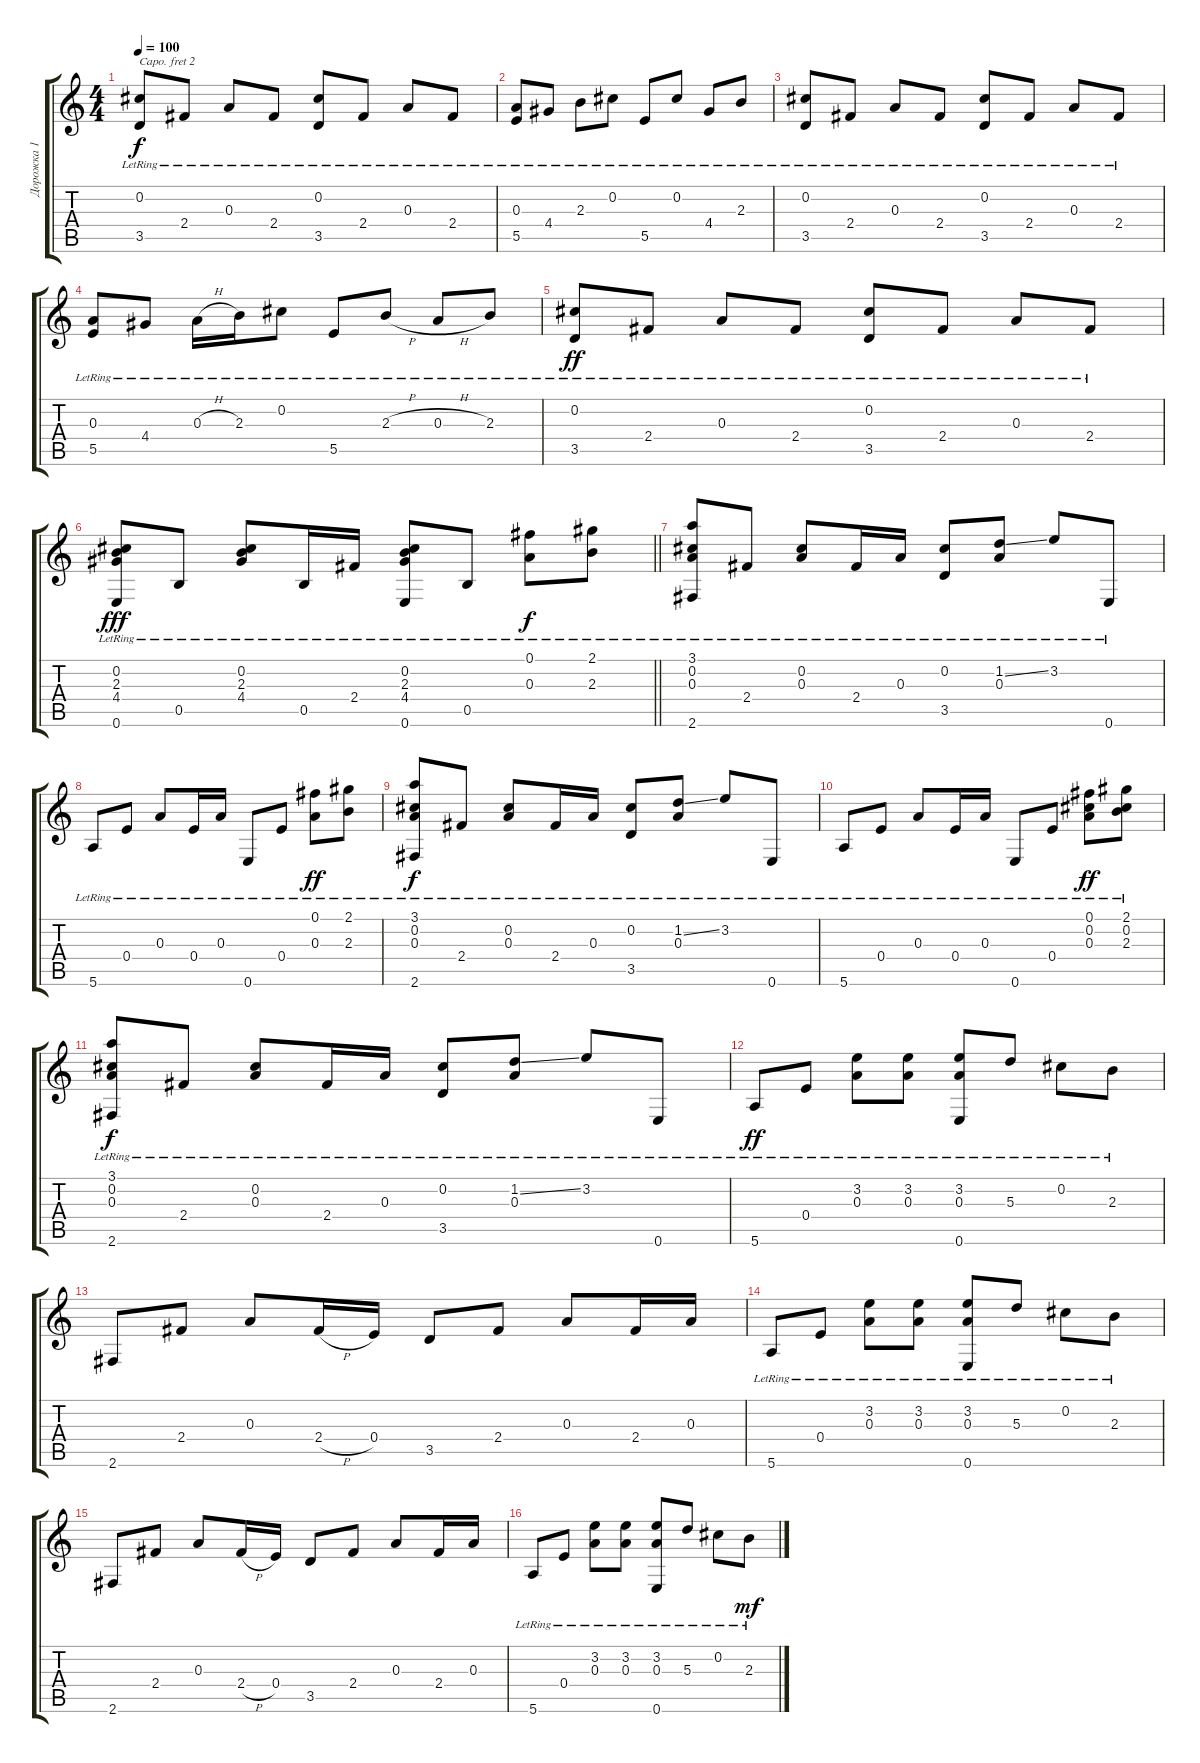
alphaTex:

\track ("Дорожка 1" "Дорожка 1") {instrument acousticguitarsteel}
\staff {score tabs}
\capo 2
\tuning (E4 B3 G3 D3 A2 D2) {hide}
\ts (4 4)
\tempo 100
\clef g2
\ks c
(0.2{lr} 3.5{lr}).8{dy f} 2.4{lr}.8 0.3{lr}.8 2.4{lr}.8 (0.2{lr} 3.5{lr}).8 2.4{lr}.8 0.3{lr}.8 2.4{lr}.8 |
(0.3{lr} 5.5{lr}).8 4.4{lr}.8 2.3{lr}.8 0.2{lr}.8 5.5{lr}.8 0.2{lr}.8 4.4{lr}.8 2.3{lr}.8 |
(0.2{lr} 3.5{lr}).8 2.4{lr}.8 0.3{lr}.8 2.4{lr}.8 (0.2{lr} 3.5{lr}).8 2.4{lr}.8 0.3{lr}.8 2.4{lr}.8 |
(0.3{lr} 5.5{lr}).8 4.4{lr}.8 0.3{h lr}.16 2.3{lr}.16 0.2{lr}.8 5.5{lr}.8 2.3{h lr}.8 0.3{h lr}.8 2.3{lr}.8 |
(0.2{lr} 3.5{lr}).8{dy ff} 2.4{lr}.8 0.3{lr}.8 2.4{lr}.8 (0.2{lr} 3.5{lr}).8 2.4{lr}.8 0.3{lr}.8 2.4{lr}.8 |
\barLineRight lightlight
(0.2{lr} 2.3{lr} 4.4{lr} 0.6{lr}).8{dy fff} 0.5{lr}.8 (0.2{lr} 2.3{lr} 4.4{lr}).8 0.5{lr}.16 2.4{lr}.16 (0.2{lr} 2.3{lr} 4.4{lr} 0.6{lr}).8 0.5{lr}.8 (0.1{lr} 0.3{lr}).8{dy f} (2.1{lr} 2.3{lr}).8 |
\section ("" "")
(3.1{lr} 0.2{lr} 0.3{lr} 2.6{lr}).8 2.4{lr}.8 (0.2{lr} 0.3{lr}).8 2.4{lr}.16 0.3{lr}.16 (0.2{lr} 3.5{lr}).8 (1.2{ss lr} 0.3{lr}).8 3.2{lr}.8 0.6{lr}.8 |
5.6{lr}.8 0.4{lr}.8 0.3{lr}.8 0.4{lr}.16 0.3{lr}.16 0.6{lr}.8 0.4{lr}.8 (0.1{lr} 0.3{lr}).8{dy ff} (2.1{lr} 2.3{lr}).8 |
(3.1{lr} 0.2{lr} 0.3{lr} 2.6{lr}).8{dy f} 2.4{lr}.8 (0.2{lr} 0.3{lr}).8 2.4{lr}.16 0.3{lr}.16 (0.2{lr} 3.5{lr}).8 (1.2{ss lr} 0.3{lr}).8 3.2{lr}.8 0.6{lr}.8 |
5.6{lr}.8 0.4{lr}.8 0.3{lr}.8 0.4{lr}.16 0.3{lr}.16 0.6{lr}.8 0.4{lr}.8 (0.1{lr} 0.2 0.3{lr}).8{dy ff} (2.1{lr} 0.2 2.3{lr}).8 |
(3.1{lr} 0.2{lr} 0.3{lr} 2.6{lr}).8{dy f} 2.4{lr}.8 (0.2{lr} 0.3{lr}).8 2.4{lr}.16 0.3{lr}.16 (0.2{lr} 3.5{lr}).8 (1.2{ss lr} 0.3{lr}).8 3.2{lr}.8 0.6{lr}.8 |
5.6{lr}.8{dy ff} 0.4{lr}.8 (3.2{lr} 0.3{lr}).8 (3.2{lr} 0.3{lr}).8 (3.2{lr} 0.3{lr} 0.6{lr}).8 5.3{lr}.8 0.2{lr}.8 2.3{lr}.8 |
2.6.8 2.4.8 0.3.8 2.4{h}.16 0.4.16 3.5.8 2.4.8 0.3.8 2.4.16 0.3.16 |
5.6{lr}.8 0.4{lr}.8 (3.2{lr} 0.3{lr}).8 (3.2{lr} 0.3{lr}).8 (3.2{lr} 0.3{lr} 0.6{lr}).8 5.3{lr}.8 0.2{lr}.8 2.3{lr}.8 |
2.6.8 2.4.8 0.3.8 2.4{h}.16 0.4.16 3.5.8 2.4.8 0.3.8 2.4.16 0.3.16 |
5.6{lr}.8 0.4{lr}.8 (3.2{lr} 0.3{lr}).8 (3.2{lr} 0.3{lr}).8 (3.2{lr} 0.3{lr} 0.6{lr}).8 5.3{lr}.8 0.2{lr}.8 2.3{lr}.8{dy mf}
